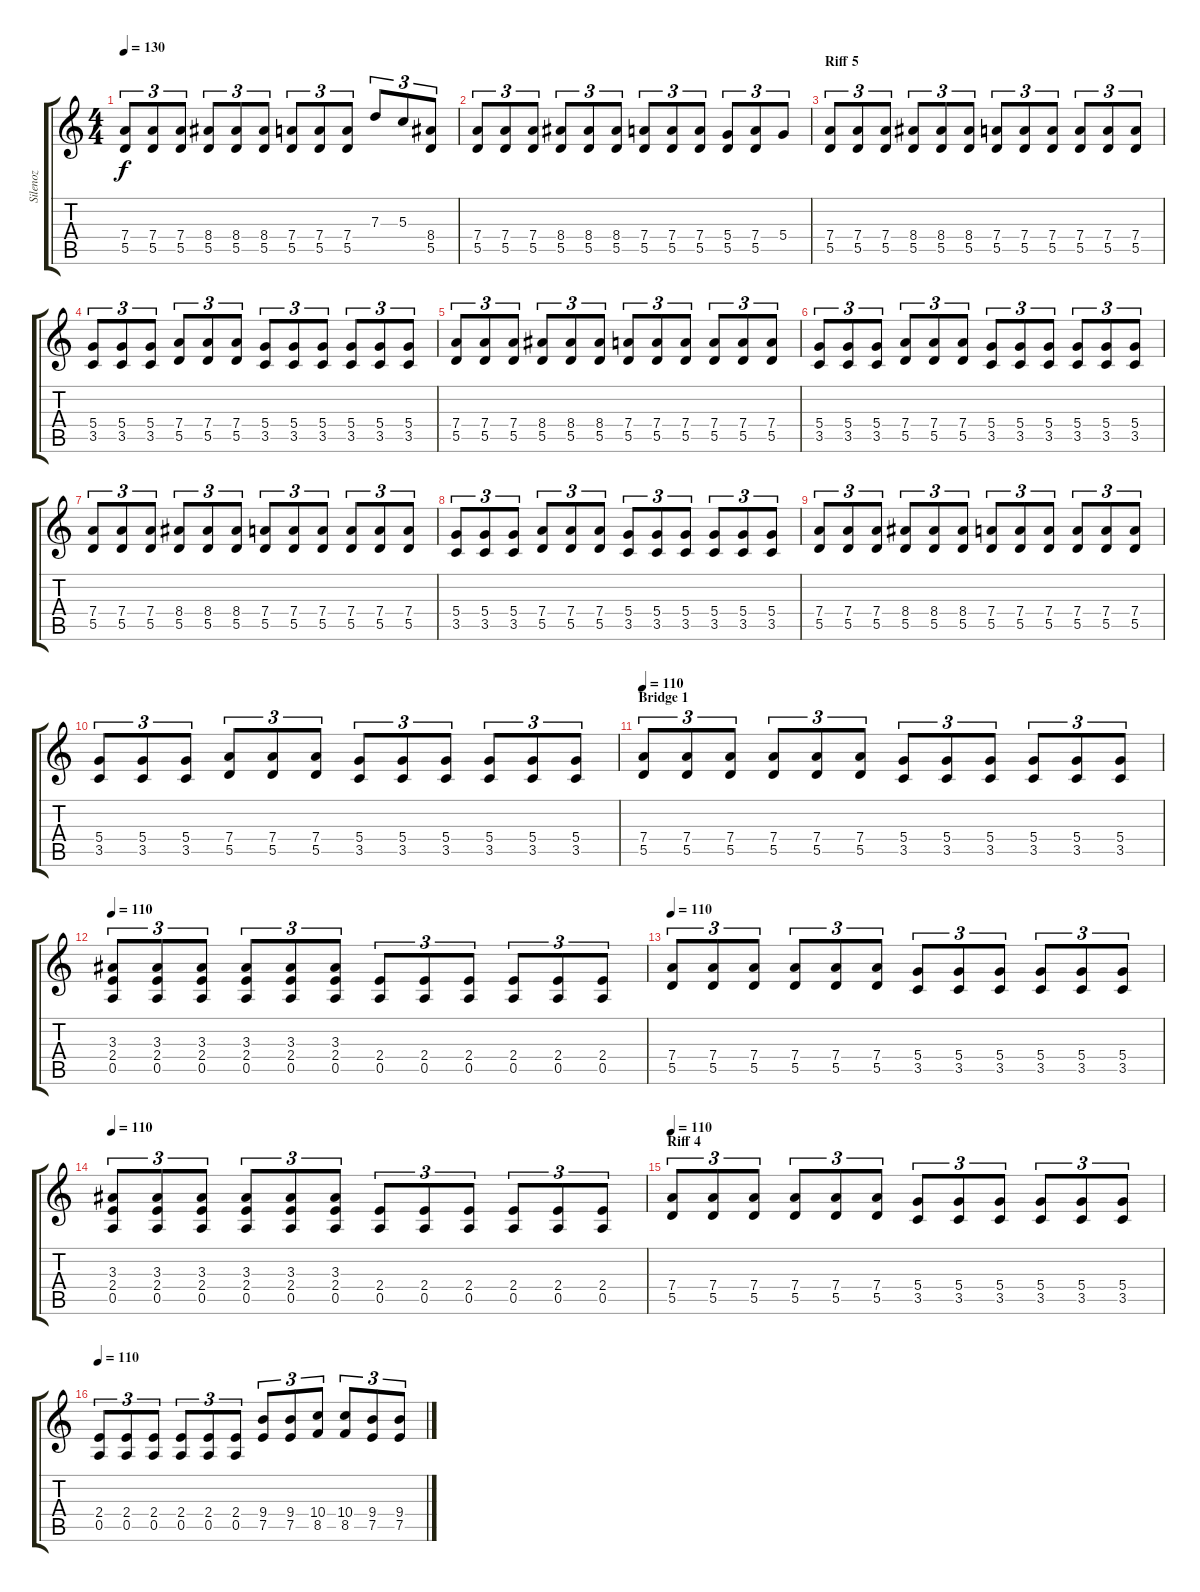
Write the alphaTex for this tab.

\track ("Silenoz" "Silenoz") {instrument distortionguitar}
\staff {score tabs}
\tuning (E4 B3 G3 D3 A2 E2) {hide}
\ts (4 4)
\tempo 130
\clef g2
\ks c
(7.4 5.5).8{tu (3 2) dy f} (7.4 5.5).8{tu (3 2)} (7.4 5.5).8{tu (3 2)} (8.4 5.5).8{tu (3 2)} (8.4 5.5).8{tu (3 2)} (8.4 5.5).8{tu (3 2)} (7.4 5.5).8{tu (3 2)} (7.4 5.5).8{tu (3 2)} (7.4 5.5).8{tu (3 2)} 7.3.8{tu (3 2)} 5.3.8{tu (3 2)} (8.4 5.5).8{tu (3 2)} |
(7.4 5.5).8{tu (3 2)} (7.4 5.5).8{tu (3 2)} (7.4 5.5).8{tu (3 2)} (8.4 5.5).8{tu (3 2)} (8.4 5.5).8{tu (3 2)} (8.4 5.5).8{tu (3 2)} (7.4 5.5).8{tu (3 2)} (7.4 5.5).8{tu (3 2)} (7.4 5.5).8{tu (3 2)} (5.4 5.5).8{tu (3 2)} (7.4 5.5).8{tu (3 2)} 5.4.8{tu (3 2)} |
\section ("" "Riff 5")
(7.4 5.5).8{tu (3 2)} (7.4 5.5).8{tu (3 2)} (7.4 5.5).8{tu (3 2)} (8.4 5.5).8{tu (3 2)} (8.4 5.5).8{tu (3 2)} (8.4 5.5).8{tu (3 2)} (7.4 5.5).8{tu (3 2)} (7.4 5.5).8{tu (3 2)} (7.4 5.5).8{tu (3 2)} (7.4 5.5).8{tu (3 2)} (7.4 5.5).8{tu (3 2)} (7.4 5.5).8{tu (3 2)} |
(5.4 3.5).8{tu (3 2)} (5.4 3.5).8{tu (3 2)} (5.4 3.5).8{tu (3 2)} (7.4 5.5).8{tu (3 2)} (7.4 5.5).8{tu (3 2)} (7.4 5.5).8{tu (3 2)} (5.4 3.5).8{tu (3 2)} (5.4 3.5).8{tu (3 2)} (5.4 3.5).8{tu (3 2)} (5.4 3.5).8{tu (3 2)} (5.4 3.5).8{tu (3 2)} (5.4 3.5).8{tu (3 2)} |
(7.4 5.5).8{tu (3 2)} (7.4 5.5).8{tu (3 2)} (7.4 5.5).8{tu (3 2)} (8.4 5.5).8{tu (3 2)} (8.4 5.5).8{tu (3 2)} (8.4 5.5).8{tu (3 2)} (7.4 5.5).8{tu (3 2)} (7.4 5.5).8{tu (3 2)} (7.4 5.5).8{tu (3 2)} (7.4 5.5).8{tu (3 2)} (7.4 5.5).8{tu (3 2)} (7.4 5.5).8{tu (3 2)} |
(5.4 3.5).8{tu (3 2)} (5.4 3.5).8{tu (3 2)} (5.4 3.5).8{tu (3 2)} (7.4 5.5).8{tu (3 2)} (7.4 5.5).8{tu (3 2)} (7.4 5.5).8{tu (3 2)} (5.4 3.5).8{tu (3 2)} (5.4 3.5).8{tu (3 2)} (5.4 3.5).8{tu (3 2)} (5.4 3.5).8{tu (3 2)} (5.4 3.5).8{tu (3 2)} (5.4 3.5).8{tu (3 2)} |
(7.4 5.5).8{tu (3 2)} (7.4 5.5).8{tu (3 2)} (7.4 5.5).8{tu (3 2)} (8.4 5.5).8{tu (3 2)} (8.4 5.5).8{tu (3 2)} (8.4 5.5).8{tu (3 2)} (7.4 5.5).8{tu (3 2)} (7.4 5.5).8{tu (3 2)} (7.4 5.5).8{tu (3 2)} (7.4 5.5).8{tu (3 2)} (7.4 5.5).8{tu (3 2)} (7.4 5.5).8{tu (3 2)} |
(5.4 3.5).8{tu (3 2)} (5.4 3.5).8{tu (3 2)} (5.4 3.5).8{tu (3 2)} (7.4 5.5).8{tu (3 2)} (7.4 5.5).8{tu (3 2)} (7.4 5.5).8{tu (3 2)} (5.4 3.5).8{tu (3 2)} (5.4 3.5).8{tu (3 2)} (5.4 3.5).8{tu (3 2)} (5.4 3.5).8{tu (3 2)} (5.4 3.5).8{tu (3 2)} (5.4 3.5).8{tu (3 2)} |
(7.4 5.5).8{tu (3 2)} (7.4 5.5).8{tu (3 2)} (7.4 5.5).8{tu (3 2)} (8.4 5.5).8{tu (3 2)} (8.4 5.5).8{tu (3 2)} (8.4 5.5).8{tu (3 2)} (7.4 5.5).8{tu (3 2)} (7.4 5.5).8{tu (3 2)} (7.4 5.5).8{tu (3 2)} (7.4 5.5).8{tu (3 2)} (7.4 5.5).8{tu (3 2)} (7.4 5.5).8{tu (3 2)} |
(5.4 3.5).8{tu (3 2)} (5.4 3.5).8{tu (3 2)} (5.4 3.5).8{tu (3 2)} (7.4 5.5).8{tu (3 2)} (7.4 5.5).8{tu (3 2)} (7.4 5.5).8{tu (3 2)} (5.4 3.5).8{tu (3 2)} (5.4 3.5).8{tu (3 2)} (5.4 3.5).8{tu (3 2)} (5.4 3.5).8{tu (3 2)} (5.4 3.5).8{tu (3 2)} (5.4 3.5).8{tu (3 2)} |
\section ("" "Bridge 1")
\tempo 110
(7.4 5.5).8{tu (3 2)} (7.4 5.5).8{tu (3 2)} (7.4 5.5).8{tu (3 2)} (7.4 5.5).8{tu (3 2)} (7.4 5.5).8{tu (3 2)} (7.4 5.5).8{tu (3 2)} (5.4 3.5).8{tu (3 2)} (5.4 3.5).8{tu (3 2)} (5.4 3.5).8{tu (3 2)} (5.4 3.5).8{tu (3 2)} (5.4 3.5).8{tu (3 2)} (5.4 3.5).8{tu (3 2)} |
\tempo 110
(3.3 2.4 0.5).8{tu (3 2)} (3.3 2.4 0.5).8{tu (3 2)} (3.3 2.4 0.5).8{tu (3 2)} (3.3 2.4 0.5).8{tu (3 2)} (3.3 2.4 0.5).8{tu (3 2)} (3.3 2.4 0.5).8{tu (3 2)} (2.4 0.5).8{tu (3 2)} (2.4 0.5).8{tu (3 2)} (2.4 0.5).8{tu (3 2)} (2.4 0.5).8{tu (3 2)} (2.4 0.5).8{tu (3 2)} (2.4 0.5).8{tu (3 2)} |
\tempo 110
(7.4 5.5).8{tu (3 2)} (7.4 5.5).8{tu (3 2)} (7.4 5.5).8{tu (3 2)} (7.4 5.5).8{tu (3 2)} (7.4 5.5).8{tu (3 2)} (7.4 5.5).8{tu (3 2)} (5.4 3.5).8{tu (3 2)} (5.4 3.5).8{tu (3 2)} (5.4 3.5).8{tu (3 2)} (5.4 3.5).8{tu (3 2)} (5.4 3.5).8{tu (3 2)} (5.4 3.5).8{tu (3 2)} |
\tempo 110
(3.3 2.4 0.5).8{tu (3 2)} (3.3 2.4 0.5).8{tu (3 2)} (3.3 2.4 0.5).8{tu (3 2)} (3.3 2.4 0.5).8{tu (3 2)} (3.3 2.4 0.5).8{tu (3 2)} (3.3 2.4 0.5).8{tu (3 2)} (2.4 0.5).8{tu (3 2)} (2.4 0.5).8{tu (3 2)} (2.4 0.5).8{tu (3 2)} (2.4 0.5).8{tu (3 2)} (2.4 0.5).8{tu (3 2)} (2.4 0.5).8{tu (3 2)} |
\section ("" "Riff 4")
\tempo 125
\tempo 110
(7.4 5.5).8{tu (3 2)} (7.4 5.5).8{tu (3 2)} (7.4 5.5).8{tu (3 2)} (7.4 5.5).8{tu (3 2)} (7.4 5.5).8{tu (3 2)} (7.4 5.5).8{tu (3 2)} (5.4 3.5).8{tu (3 2)} (5.4 3.5).8{tu (3 2)} (5.4 3.5).8{tu (3 2)} (5.4 3.5).8{tu (3 2)} (5.4 3.5).8{tu (3 2)} (5.4 3.5).8{tu (3 2)} |
\tempo 110
(2.4 0.5).8{tu (3 2)} (2.4 0.5).8{tu (3 2)} (2.4 0.5).8{tu (3 2)} (2.4 0.5).8{tu (3 2)} (2.4 0.5).8{tu (3 2)} (2.4 0.5).8{tu (3 2)} (9.4 7.5).8{tu (3 2)} (9.4 7.5).8{tu (3 2)} (10.4 8.5).8{tu (3 2)} (10.4 8.5).8{tu (3 2)} (9.4 7.5).8{tu (3 2)} (9.4 7.5).8{tu (3 2)}
